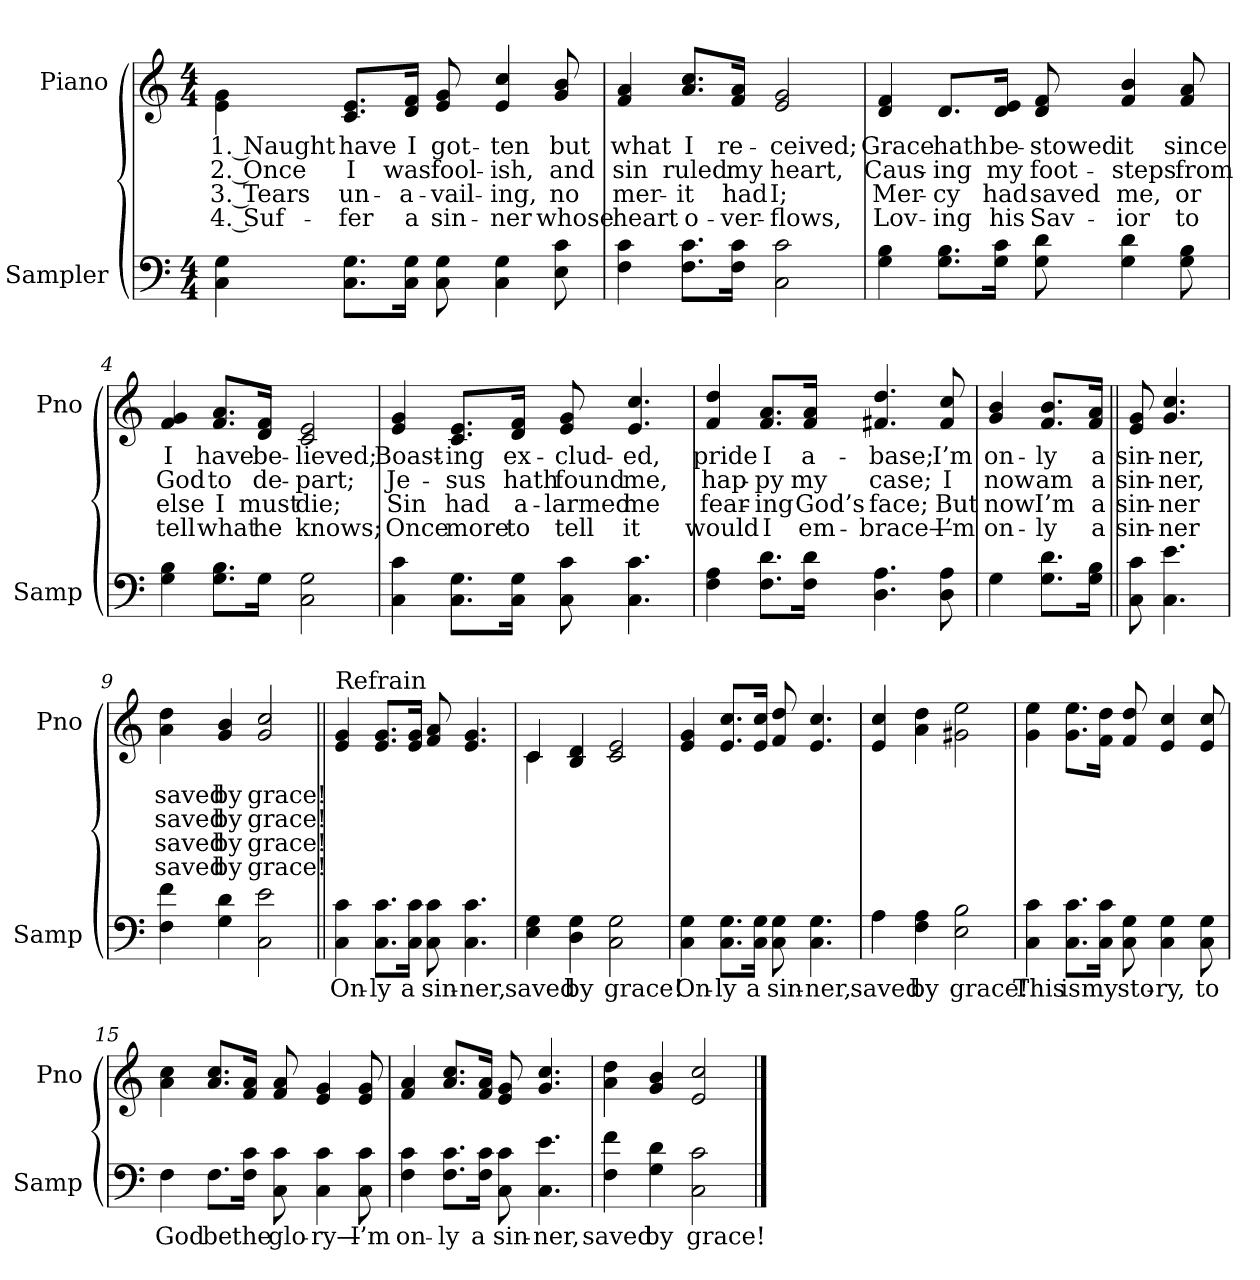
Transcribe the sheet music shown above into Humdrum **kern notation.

**kern	**text	**kern	**text	**text	**text	**text
*part2	*part2	*part1	*part1	*part1	*part1	*part1
*staff2	*staff2	*staff1	*staff1	*staff1	*staff1	*staff1
*I"Sampler	*	*I"Piano	*	*	*	*
*I'Samp	*	*I'Pno	*	*	*	*
*clefF4	*	*clefG2	*	*	*	*
*M4/4	*	*M4/4	*	*	*	*
=1	=1	=1	=1	=1	=1	=1
4C 4G	.	4e\ 4g\	1. Naught	2. Once	3. Tears	4. Suf-
8.C\ 8.G\L	.	8.c/ 8.e/L	have	I	un-	-fer
16C\ 16G\Jk	.	16d/ 16f/Jk	I	was	-a-	a
8C 8G	.	8e 8g	got-	fool-	-vail-	sin-
4C 4G	.	4e 4cc	-ten	-ish,	-ing,	-ner
8E 8c	.	8g 8b	but	and	no	whose
=2	=2	=2	=2	=2	=2	=2
4F 4c	.	4f 4a	what	sin	mer-	heart
8.F\ 8.c\L	.	8.a/ 8.cc/L	I	ruled	-it	o-
16F\ 16c\Jk	.	16f/ 16a/Jk	re-	my	had	-ver-
2C 2c	.	2e 2g	-ceived;	heart,	I;	-flows,
=3	=3	=3	=3	=3	=3	=3
4G 4B	.	4d 4f	Grace	Caus-	Mer-	Lov-
8.G\ 8.B\L	.	8.d/L	hath	-ing	-cy	-ing
16G\ 16c\Jk	.	16d/ 16e/Jk	be-	my	had	his
8G 8d	.	8d 8f	-stowed	foot-	saved	Sav-
4G 4d	.	4f 4b	it	-steps	me,	-ior
8G 8B	.	8f 8a	since	from	or	to
=4	=4	=4	=4	=4	=4	=4
4G 4B	.	4f 4g	I	God	else	tell
8.G\ 8.B\L	.	8.f/ 8.a/L	have	to	I	what
16G\Jk	.	16d/ 16f/Jk	be-	de-	must	he
2C 2G	.	2c 2e	-lieved;	-part;	die;	knows;
=5	=5	=5	=5	=5	=5	=5
4C 4c	.	4e 4g	Boast-	Je-	Sin	Once
8.C\ 8.G\L	.	8.c/ 8.e/L	-ing	-sus	had	more
16C\ 16G\Jk	.	16d/ 16f/Jk	ex-	hath	a-	to
8C 8c	.	8e 8g	-clud-	found	-larmed	tell
4.C 4.c	.	4.e 4.cc	-ed,	me,	me	it
=6	=6	=6	=6	=6	=6	=6
4F 4A	.	4f 4dd	pride	hap-	fear-	would
8.F\ 8.d\L	.	8.f/ 8.a/L	I	-py	-ing	I
16F\ 16d\Jk	.	16f/ 16a/Jk	a-	my	God’s	em-
4.D 4.A	.	4.f#X 4.dd	-base;	case;	face;	-brace—
8D 8A	.	8f# 8cc	I’m	I	But	I’m
=7	=7	=7	=7	=7	=7	=7
4G	.	4g 4b	on-	now	now	on-
8.G\ 8.d\L	.	8.f/ 8.b/L	-ly	am	I’m	-ly
16G\ 16B\Jk	.	16f/ 16a/Jk	a	a	a	a
=8||	=8||	=8||	=8||	=8||	=8||	=8||
8C 8c	.	8e 8g	sin-	sin-	sin-	sin-
4.C 4.e	.	4.g 4.cc	-ner,	-ner,	-ner	-ner
=9	=9	=9	=9	=9	=9	=9
4F 4f	.	4a 4dd	saved	saved	saved	saved
4G 4d	.	4g 4b	by	by	by	by
2C 2e	.	2g 2cc	grace!	grace!	grace!	grace!
=10||	=10||	=10||	=10||	=10||	=10||	=10||
!	!	!LO:TX:t=Refrain	!	!	!	!
4C 4c	On-	4e 4g	.	.	.	.
8.C\ 8.c\L	-ly	8.e/ 8.g/L	.	.	.	.
16C\ 16c\Jk	a	16e/ 16g/Jk	.	.	.	.
8C 8c	sin-	8f 8a	.	.	.	.
4.C 4.c	-ner,	4.e 4.g	.	.	.	.
=11	=11	=11	=11	=11	=11	=11
*	*	*^	*	*	*	*
4E 4G	saved	4c/	4c	.	.	.	.
4D 4G	by	4B 4d	2.ryy	.	.	.	.
2C 2G	grace!	2c 2e	.	.	.	.	.
*	*	*v	*v	*	*	*	*
=12	=12	=12	=12	=12	=12	=12
4C 4G	On-	4e 4g	.	.	.	.
8.C\ 8.G\L	-ly	8.e/ 8.cc/L	.	.	.	.
16C\ 16G\Jk	a	16e/ 16cc/Jk	.	.	.	.
8C 8G	sin-	8f 8dd	.	.	.	.
4.C 4.G	-ner,	4.e 4.cc	.	.	.	.
=13	=13	=13	=13	=13	=13	=13
4A	saved	4e 4cc	.	.	.	.
4F 4A	by	4a 4dd	.	.	.	.
2E 2B	grace!	2g#X 2ee	.	.	.	.
=14	=14	=14	=14	=14	=14	=14
4C 4c	This	4g 4ee	.	.	.	.
8.C\ 8.c\L	is	8.g\ 8.ee\L	.	.	.	.
16C\ 16c\Jk	my	16f\ 16dd\Jk	.	.	.	.
8C 8G	sto-	8f 8dd	.	.	.	.
4C 4G	-ry,	4e 4cc	.	.	.	.
8C 8G	to	8e 8cc	.	.	.	.
=15	=15	=15	=15	=15	=15	=15
4F	God	4a 4cc	.	.	.	.
8.F\L	be	8.a/ 8.cc/L	.	.	.	.
16F\ 16c\Jk	the	16f/ 16a/Jk	.	.	.	.
8C 8c	glo-	8f 8a	.	.	.	.
4C 4c	-ry—	4e 4g	.	.	.	.
8C 8c	I’m	8e 8g	.	.	.	.
=16	=16	=16	=16	=16	=16	=16
4F 4c	on-	4f 4a	.	.	.	.
8.F\ 8.c\L	-ly	8.a/ 8.cc/L	.	.	.	.
16F\ 16c\Jk	a	16f/ 16a/Jk	.	.	.	.
8C 8c	sin-	8e 8g	.	.	.	.
4.C 4.e	-ner,	4.g 4.cc	.	.	.	.
=17	=17	=17	=17	=17	=17	=17
4F 4f	saved	4a 4dd	.	.	.	.
4G 4d	by	4g 4b	.	.	.	.
2C 2c	grace!	2e 2cc	.	.	.	.
==	==	==	==	==	==	==
*-	*-	*-	*-	*-	*-	*-
